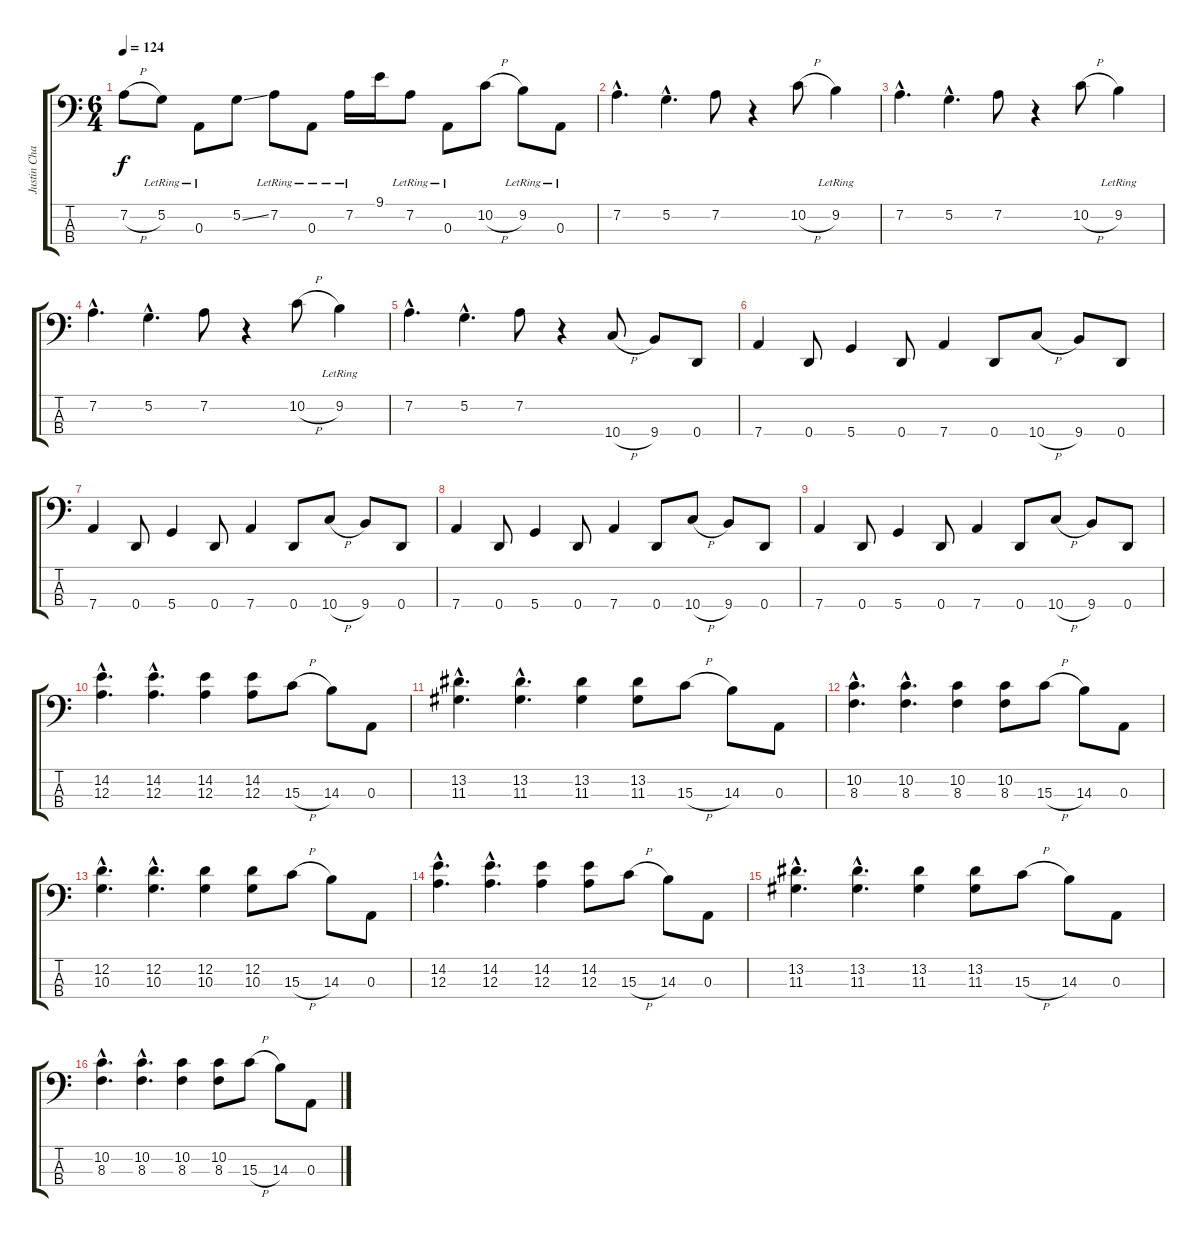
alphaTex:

\track ("Justin Chancellor" "Justin Cha") {instrument electricbasspick}
\staff {score tabs}
\tuning (G2 D2 A1 D1) {hide}
\ts (6 4)
\tempo 124
\clef f4
\ks c
7.2{h}.8{dy f} 5.2{lr}.8 0.3{lr}.8 5.2{ss}.8 7.2{lr}.8 0.3{lr}.8 7.2{lr}.16 9.1.16 7.2{lr}.8 0.3{lr}.8 10.2{h}.8 9.2{lr}.8 0.3{lr}.8 |
7.2{hac}.4{d} 5.2{hac}.4{d} 7.2.8 r.4 10.2{h}.8 9.2{lr}.4 |
7.2{hac}.4{d} 5.2{hac}.4{d} 7.2.8 r.4 10.2{h}.8 9.2{lr}.4 |
7.2{hac}.4{d} 5.2{hac}.4{d} 7.2.8 r.4 10.2{h}.8 9.2{lr}.4 |
7.2{hac}.4{d} 5.2{hac}.4{d} 7.2.8 r.4 10.4{h}.8 9.4.8 0.4.8 |
7.4.4 0.4.8 5.4.4 0.4.8 7.4.4 0.4.8 10.4{h}.8 9.4.8 0.4.8 |
7.4.4 0.4.8 5.4.4 0.4.8 7.4.4 0.4.8 10.4{h}.8 9.4.8 0.4.8 |
7.4.4 0.4.8 5.4.4 0.4.8 7.4.4 0.4.8 10.4{h}.8 9.4.8 0.4.8 |
7.4.4 0.4.8 5.4.4 0.4.8 7.4.4 0.4.8 10.4{h}.8 9.4.8 0.4.8 |
(14.2{hac} 12.3{hac}).4{d} (14.2{hac} 12.3{hac}).4{d} (14.2 12.3).4 (14.2 12.3).8 15.3{h}.8 14.3.8 0.3.8 |
(13.2{hac} 11.3{hac}).4{d} (13.2{hac} 11.3{hac}).4{d} (13.2 11.3).4 (13.2 11.3).8 15.3{h}.8 14.3.8 0.3.8 |
(10.2{hac} 8.3{hac}).4{d} (10.2{hac} 8.3{hac}).4{d} (10.2 8.3).4 (10.2 8.3).8 15.3{h}.8 14.3.8 0.3.8 |
(12.2{hac} 10.3{hac}).4{d} (12.2{hac} 10.3{hac}).4{d} (12.2 10.3).4 (12.2 10.3).8 15.3{h}.8 14.3.8 0.3.8 |
(14.2{hac} 12.3{hac}).4{d} (14.2{hac} 12.3{hac}).4{d} (14.2 12.3).4 (14.2 12.3).8 15.3{h}.8 14.3.8 0.3.8 |
(13.2{hac} 11.3{hac}).4{d} (13.2{hac} 11.3{hac}).4{d} (13.2 11.3).4 (13.2 11.3).8 15.3{h}.8 14.3.8 0.3.8 |
(10.2{hac} 8.3{hac}).4{d} (10.2{hac} 8.3{hac}).4{d} (10.2 8.3).4 (10.2 8.3).8 15.3{h}.8 14.3.8 0.3.8
